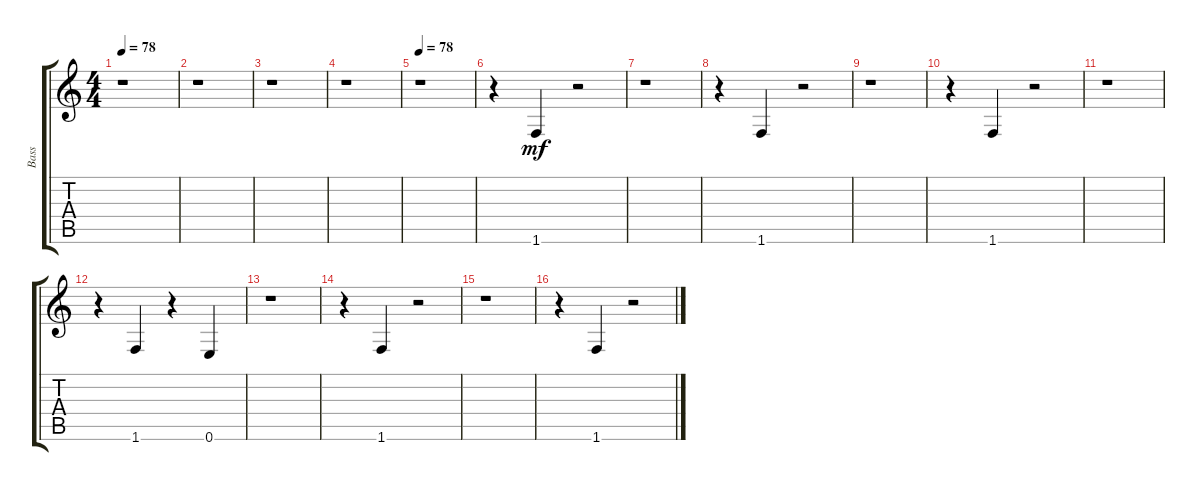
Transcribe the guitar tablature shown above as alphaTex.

\track ("Bass" "Bass") {instrument electricbassfinger}
\staff {score tabs}
\tuning (E4 B3 G3 D3 A2 E2) {hide}
\ts (4 4)
\tempo 78
\clef g2
\ks c
r.1{dy mf instrument electricbassfinger} |
r.1 |
r.1 |
r.1 |
\tempo 78
r.1 |
r.4 1.6.4 r.2 |
r.1 |
r.4 1.6.4 r.2 |
r.1 |
r.4 1.6.4 r.2 |
r.1 |
r.4 1.6.4 r.4 0.6.4 |
r.1 |
r.4 1.6.4 r.2 |
r.1 |
r.4 1.6.4 r.2
